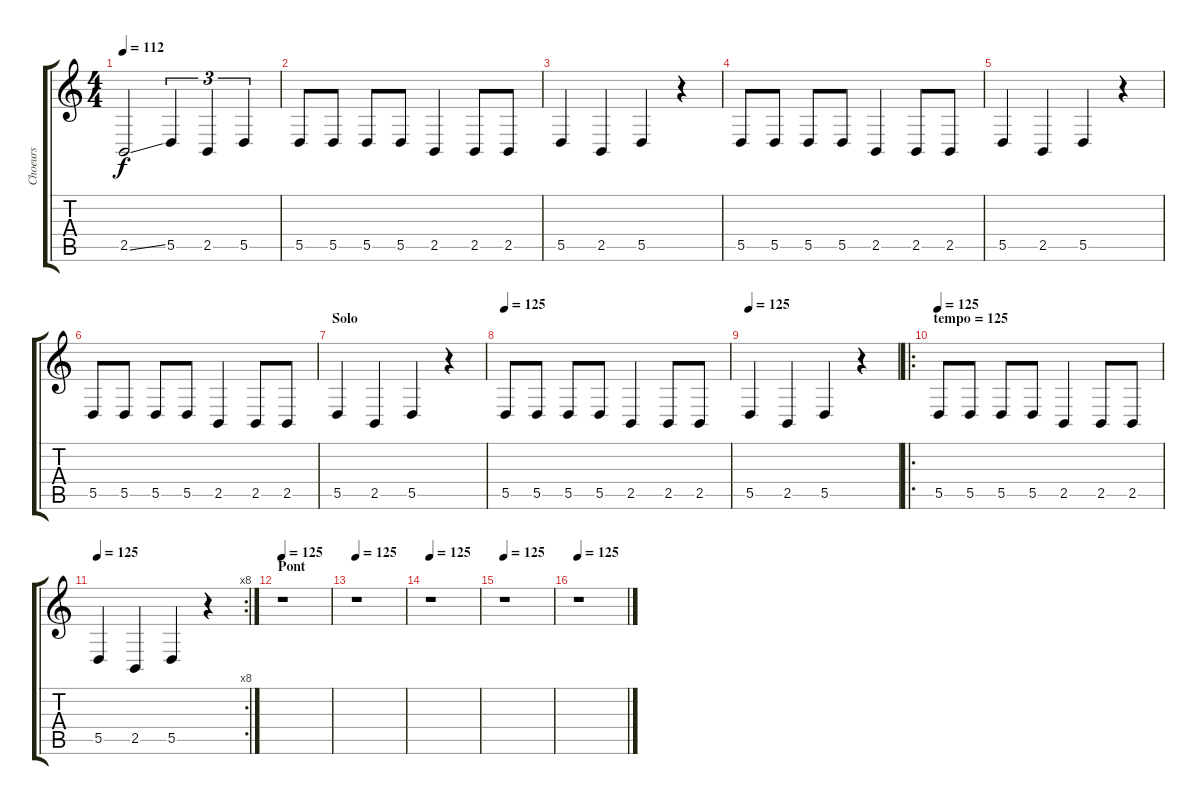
\track ("Choeurs" "Choeurs") {instrument tenorsax}
\staff {score tabs}
\tuning (E4 B3 G3 D3 A2 E2) {hide}
\ts (4 4)
\tempo 112
\clef g2
\ks c
2.5{ss}.2{dy f} 5.5.4{tu (3 2)} 2.5.4{tu (3 2)} 5.5.4{tu (3 2)} |
5.5.8 5.5.8 5.5.8 5.5.8 2.5.4 2.5.8 2.5.8 |
5.5.4 2.5.4 5.5.4 r.4 |
5.5.8 5.5.8 5.5.8 5.5.8 2.5.4 2.5.8 2.5.8 |
5.5.4 2.5.4 5.5.4 r.4 |
5.5.8 5.5.8 5.5.8 5.5.8 2.5.4 2.5.8 2.5.8 |
\section ("" "Solo")
5.5.4 2.5.4 5.5.4 r.4 |
\tempo 125
5.5.8 5.5.8 5.5.8 5.5.8 2.5.4 2.5.8 2.5.8 |
\tempo 125
5.5.4 2.5.4 5.5.4 r.4 |
\ro
\section ("" "tempo = 125")
\tempo 125
5.5.8 5.5.8 5.5.8 5.5.8 2.5.4 2.5.8 2.5.8 |
\rc 8
\tempo 125
5.5.4 2.5.4 5.5.4 r.4 |
\section ("" "Pont")
\tempo 125
r.1 |
\tempo 125
r.1 |
\tempo 125
r.1 |
\tempo 125
r.1 |
\tempo 125
r.1
